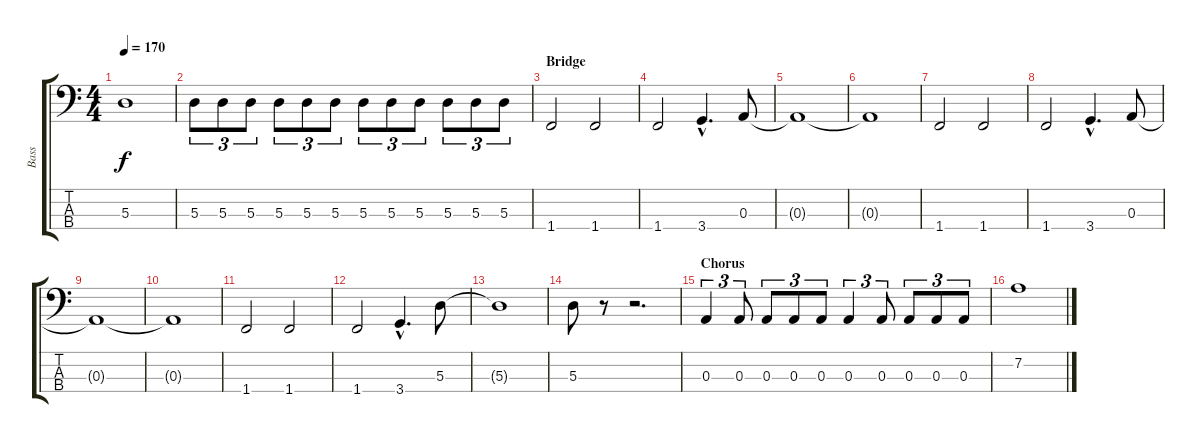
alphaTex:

\track ("Bass" "Bass") {instrument electricbasspick}
\staff {score tabs}
\tuning (G2 D2 A1 E1) {hide}
\ts (4 4)
\tempo 170
\clef f4
\ks c
5.3.1{dy f} |
5.3.8{tu (3 2)} 5.3.8{tu (3 2)} 5.3.8{tu (3 2)} 5.3.8{tu (3 2)} 5.3.8{tu (3 2)} 5.3.8{tu (3 2)} 5.3.8{tu (3 2)} 5.3.8{tu (3 2)} 5.3.8{tu (3 2)} 5.3.8{tu (3 2)} 5.3.8{tu (3 2)} 5.3.8{tu (3 2)} |
\section ("" "Bridge")
1.4.2 1.4.2 |
1.4.2 3.4{hac}.4{d} 0.3.8 |
0.3{t}.1 |
0.3{t}.1 |
1.4.2 1.4.2 |
1.4.2 3.4{hac}.4{d} 0.3.8 |
0.3{t}.1 |
0.3{t}.1 |
1.4.2 1.4.2 |
1.4.2 3.4{hac}.4{d} 5.3.8 |
5.3{t}.1 |
5.3.8 r.8 r.2{d} |
\section ("" "Chorus")
0.3.4{tu (3 2)} 0.3.8{tu (3 2)} 0.3.8{tu (3 2)} 0.3.8{tu (3 2)} 0.3.8{tu (3 2)} 0.3.4{tu (3 2)} 0.3.8{tu (3 2)} 0.3.8{tu (3 2)} 0.3.8{tu (3 2)} 0.3.8{tu (3 2)} |
7.2.1
